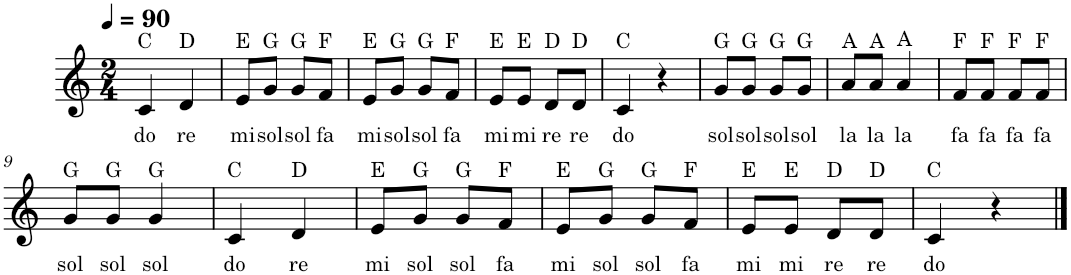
**kern	**text
*part1	*part1
*staff1	*staff1
*I"Piano	*
*I'Pno.	*
*clefG2	*
*k[]	*
*M2/4	*
*MM90	*
=1	=1
!LO:TX:a:t=C	!
!	!LO:LY:b
4c/	do
!LO:TX:a:t=D	!
!	!LO:LY:b
4d/	re
=2	=2
!LO:TX:a:t=E	!
!	!LO:LY:b
8e/L	mi
!LO:TX:a:t=G	!
!	!LO:LY:b
8g/J	sol
!LO:TX:a:t=G	!
!	!LO:LY:b
8g/L	sol
!LO:TX:a:t=F	!
!	!LO:LY:b
8f/J	fa
=3	=3
!LO:TX:a:t=E	!
!	!LO:LY:b
8e/L	mi
!LO:TX:a:t=G	!
!	!LO:LY:b
8g/J	sol
!LO:TX:a:t=G	!
!	!LO:LY:b
8g/L	sol
!LO:TX:a:t=F	!
!	!LO:LY:b
8f/J	fa
=4	=4
!LO:TX:a:t=E	!
!	!LO:LY:b
8e/L	mi
!LO:TX:a:t=E	!
!	!LO:LY:b
8e/J	mi
!LO:TX:a:t=D	!
!	!LO:LY:b
8d/L	re
!LO:TX:a:t=D	!
!	!LO:LY:b
8d/J	re
=5	=5
!LO:TX:a:t=C	!
!	!LO:LY:b
4c/	do
4r	.
=6	=6
!LO:TX:a:t=G	!
!	!LO:LY:b
8g/L	sol
!LO:TX:a:t=G	!
!	!LO:LY:b
8g/J	sol
!LO:TX:a:t=G	!
!	!LO:LY:b
8g/L	sol
!LO:TX:a:t=G	!
!	!LO:LY:b
8g/J	sol
=7	=7
!LO:TX:a:t=A	!
!	!LO:LY:b
8a/L	la
!LO:TX:a:t=A	!
!	!LO:LY:b
8a/J	la
!LO:TX:a:t=A	!
!	!LO:LY:b
4a/	la
=8	=8
!LO:TX:a:t=F	!
!	!LO:LY:b
8f/L	fa
!LO:TX:a:t=F	!
!	!LO:LY:b
8f/J	fa
!LO:TX:a:t=F	!
!	!LO:LY:b
8f/L	fa
!LO:TX:a:t=F	!
!	!LO:LY:b
8f/J	fa
!!LO:LB:g=z
=9	=9
!LO:TX:a:t=G	!
!	!LO:LY:b
8g/L	sol
!LO:TX:a:t=G	!
!	!LO:LY:b
8g/J	sol
!LO:TX:a:t=G	!
!	!LO:LY:b
4g/	sol
=10	=10
!LO:TX:a:t=C	!
!	!LO:LY:b
4c/	do
!LO:TX:a:t=D	!
!	!LO:LY:b
4d/	re
=11	=11
!LO:TX:a:t=E	!
!	!LO:LY:b
8e/L	mi
!LO:TX:a:t=G	!
!	!LO:LY:b
8g/J	sol
!LO:TX:a:t=G	!
!	!LO:LY:b
8g/L	sol
!LO:TX:a:t=F	!
!	!LO:LY:b
8f/J	fa
=12	=12
!LO:TX:a:t=E	!
!	!LO:LY:b
8e/L	mi
!LO:TX:a:t=G	!
!	!LO:LY:b
8g/J	sol
!LO:TX:a:t=G	!
!	!LO:LY:b
8g/L	sol
!LO:TX:a:t=F	!
!	!LO:LY:b
8f/J	fa
=13	=13
!LO:TX:a:t=E	!
!	!LO:LY:b
8e/L	mi
!LO:TX:a:t=E	!
!	!LO:LY:b
8e/J	mi
!LO:TX:a:t=D	!
!	!LO:LY:b
8d/L	re
!LO:TX:a:t=D	!
!	!LO:LY:b
8d/J	re
=14	=14
!LO:TX:a:t=C	!
!	!LO:LY:b
4c/	do
4r	.
==	==
*-	*-
